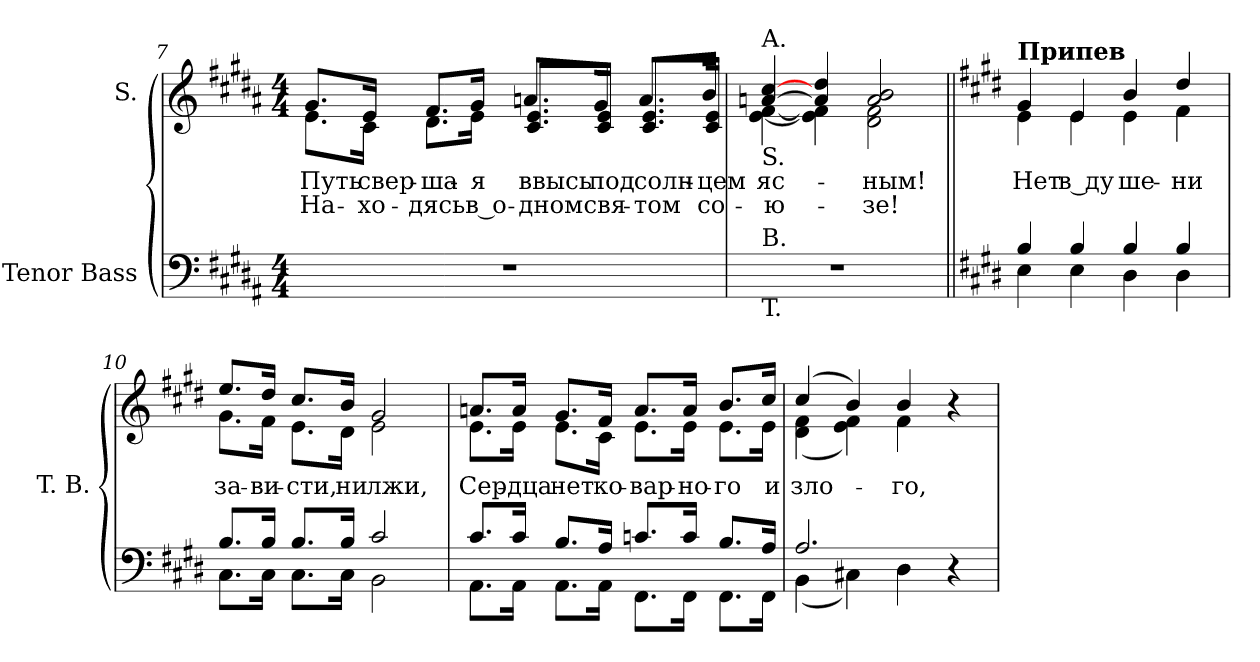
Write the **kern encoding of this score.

**kern	**kern	**text	**text
*part2	*part1	*part1	*part1
*staff2	*staff1	*staff1	*staff1
*I"Tenor Bass	*I"S.	*	*
*I'T. B.	*	*	*
*clefF4	*clefG2	*	*
*k[f#c#g#d#a#]	*k[f#c#g#d#a#]	*	*
*B:	*B:	*	*
*M4/4	*M4/4	*	*
=7	=7	=7	=7
!	!	!LO:LY:b:color=#000000	!LO:LY:b:color=#000000
*	*^	*	*
1r	8.g#i/L	8.ei\L	Путь	На-
!	!	!	!LO:LY:b:color=#000000	!LO:LY:b:color=#000000
.	16ei/Jk	16c#i\Jk	свер-	-хо-
!	!	!	!LO:LY:b:color=#000000	!LO:LY:b:color=#000000
.	8.f#i/L	8.d#i\L	-ша-	-дясь
!	!	!	!LO:LY:b:color=#000000	!LO:LY:b:color=#000000
.	16g#i/Jk	16ei\Jk	-я	в о-
!	!	!	!LO:LY:b:color=#000000	!LO:LY:b:color=#000000
.	8.ani/L	8.c#i/ 8.ei/L	ввысь	-дном
!	!	!	!LO:LY:b:color=#000000	!LO:LY:b:color=#000000
.	16g#i/Jk	16c#i/ 16ei/Jk	под	свя-
!	!	!	!LO:LY:b:color=#000000	!LO:LY:b:color=#000000
.	8.ai/L	8.c#i/ 8.ei/L	солн-	-том
!	!	!	!LO:LY:b:color=#000000	!LO:LY:b:color=#000000
.	16bi/Jk	16c#i/ 16ei/Jk	-цем	со-
!!LO:LB:g=z	!!
=8	=8	=8	=8	=8
!	!LO:TX:b:t=S.	!	!	!
!	!LO:TX:t=A.	!	!	!
!LO:TX:b:t=T.	!	!	!	!
!LO:TX:t=B.	!	!	!	!
!	!	!	!LO:LY:b:color=#000000	!LO:LY:b:color=#000000
1r	[>4ani/ [>4cc#i	[<4ei\ [<4f#i	яс-	-ю-
.	4ai/] 4dd#i	4ei\] 4f#i]	.	.
!	!	!	!LO:LY:b:color=#000000	!LO:LY:b:color=#000000
.	2ai/ 2bi	2d#i\ 2f#i	-ным!	-зе!
=9||	=9||	=9||	=9||	=9||
*k[f#c#g#d#]	*k[f#c#g#d#]	*	*	*
*E:	*E:	*	*	*
*^	*	*	*	*
!	!	!LO:TX:a:B:t=Припев	!	!	!
!	!	!	!	!LO:LY:b:color=#000000	!
4Bi/	4Ei\	4g#i/	4ei\	Нет	.
!	!	!	!	!LO:LY:b:color=#000000	!
4Bi/	4Ei\	4ei/	4ei\	в ду	.
!	!	!	!	!LO:LY:b:color=#000000	!
4Bi/	4D#i\	4bi/	4ei\	ше-	.
!	!	!	!	!LO:LY:b:color=#000000	!
4Bi/	4D#i\	4dd#i/	4f#i\	-ни	.
=10	=10	=10	=10	=10	=10
!	!	!	!	!LO:LY:b:color=#000000	!
8.Bi/L	8.C#i\L	8.eei/L	8.g#i\L	за-	.
!	!	!	!	!LO:LY:b:color=#000000	!
16Bi/Jk	16C#i\Jk	16dd#i/Jk	16f#i\Jk	-ви-	.
!	!	!	!	!LO:LY:b:color=#000000	!
8.Bi/L	8.C#i\L	8.cc#i/L	8.ei\L	-сти,	.
!	!	!	!	!LO:LY:b:color=#000000	!
16Bi/Jk	16C#i\Jk	16bi/Jk	16d#i\Jk	ни	.
!	!	!	!	!LO:LY:b:color=#000000	!
2c#i/	2BBi\	2g#i/	2ei\	лжи,	.
!!LO:LB:g=z	!!
=11	=11	=11	=11	=11	=11
!	!	!	!	!LO:LY:b:color=#000000	!
8.c#i/L	8.AAi\L	8.ani/L	8.ei\L	Сер-	.
!	!	!	!	!LO:LY:b:color=#000000	!
16c#i/Jk	16AAi\Jk	16ai/Jk	16ei\Jk	-дца	.
!	!	!	!	!LO:LY:b:color=#000000	!
8.Bi/L	8.AAi\L	8.g#i/L	8.ei\L	нет	.
!	!	!	!	!LO:LY:b:color=#000000	!
16Ai/Jk	16AAi\Jk	16f#i/Jk	16c#i\Jk	ко-	.
!	!	!	!	!LO:LY:b:color=#000000	!
8.cni/L	8.FF#i\L	8.ai/L	8.ei\L	-вар-	.
!	!	!	!	!LO:LY:b:color=#000000	!
16ci/Jk	16FF#i\Jk	16ai/Jk	16ei\Jk	-но-	.
!	!	!	!	!LO:LY:b:color=#000000	!
8.Bi/L	8.FF#i\L	8.bi/L	8.ei\L	-го	.
!	!	!	!	!LO:LY:b:color=#000000	!
16Ai/Jk	16FF#i\Jk	16cc#i/Jk	16ei\Jk	и	.
=12	=12	=12	=12	=12	=12
!	!	!	!	!LO:LY:b:color=#000000	!
2.Ai/	(4BBi\	(4cc#i/	(4d#i\ 4f#i	зло-	.
.	4C#Xi\)	4bi/)	4ei\ 4f#i)	.	.
!	!	!	!	!LO:LY:b:color=#000000	!
.	4D#i\	4bi/	4f#i\	-го,	.
4r	4ryy	4r	4ryy	.	.
*v	*v	*	*	*	*
*	*v	*v	*	*
=	=	=	=
*-	*-	*-	*-
